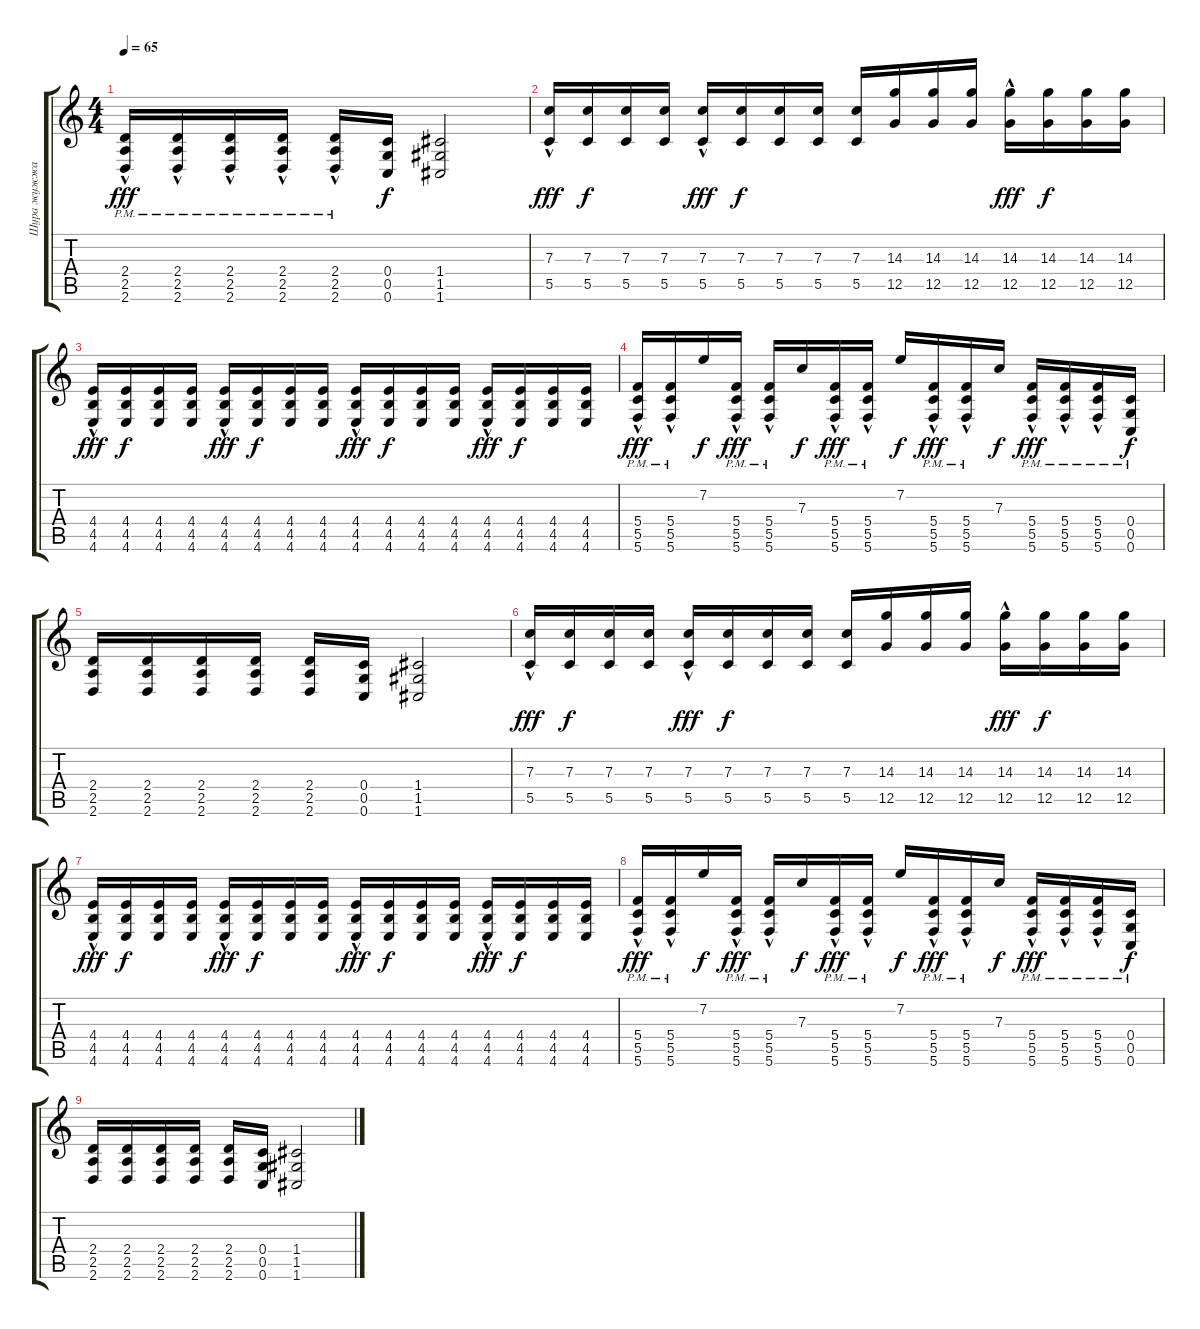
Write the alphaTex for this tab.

\track ("Шура жужжалка" "Шура жужжа") {instrument overdrivenguitar}
\staff {score tabs}
\tuning (D4 A3 F3 C3 G2 C2) {hide}
\ts (4 4)
\tempo 65
\clef g2
\ks c
(2.4{hac pm} 2.5{hac pm} 2.6{hac pm}).16{dy fff} (2.4{hac pm} 2.5{hac pm} 2.6{hac pm}).16 (2.4{hac pm} 2.5{hac pm} 2.6{hac pm}).16 (2.4{hac pm} 2.5{hac pm} 2.6{hac pm}).16 (2.4{hac pm} 2.5{hac pm} 2.6{hac pm}).16 (0.4 0.5 0.6).16{dy f} (1.4 1.5 1.6).2 |
(7.3{hac} 5.5{hac}).16{dy fff} (7.3 5.5).16{dy f} (7.3 5.5).16 (7.3 5.5).16 (7.3{hac} 5.5{hac}).16{dy fff} (7.3 5.5).16{dy f} (7.3 5.5).16 (7.3 5.5).16 (7.3 5.5).16 (14.3 12.5).16 (14.3 12.5).16 (14.3 12.5).16 (14.3{hac} 12.5{hac}).16{dy fff} (14.3 12.5).16{dy f} (14.3 12.5).16 (14.3 12.5).16 |
(4.4{hac} 4.5{hac} 4.6{hac}).16{dy fff} (4.4 4.5 4.6).16{dy f} (4.4 4.5 4.6).16 (4.4 4.5 4.6).16 (4.4{hac} 4.5{hac} 4.6{hac}).16{dy fff} (4.4 4.5 4.6).16{dy f} (4.4 4.5 4.6).16 (4.4 4.5 4.6).16 (4.4{hac} 4.5{hac} 4.6{hac}).16{dy fff} (4.4 4.5 4.6).16{dy f} (4.4 4.5 4.6).16 (4.4 4.5 4.6).16 (4.4{hac} 4.5{hac} 4.6{hac}).16{dy fff} (4.4 4.5 4.6).16{dy f} (4.4 4.5 4.6).16 (4.4 4.5 4.6).16 |
(5.4{hac pm} 5.5{hac pm} 5.6{hac pm}).16{dy fff} (5.4{hac pm} 5.5{hac pm} 5.6{hac pm}).16 7.2.16{dy f} (5.4{hac pm} 5.5{hac pm} 5.6{hac pm}).16{dy fff} (5.4{hac pm} 5.5{hac pm} 5.6{hac pm}).16 7.3.16{dy f} (5.4{hac pm} 5.5{hac pm} 5.6{hac pm}).16{dy fff} (5.4{hac pm} 5.5{hac pm} 5.6{hac pm}).16 7.2.16{dy f} (5.4{hac pm} 5.5{hac pm} 5.6{hac pm}).16{dy fff} (5.4{hac pm} 5.5{hac pm} 5.6{hac pm}).16 7.3.16{dy f} (5.4{hac pm} 5.5{hac pm} 5.6{hac pm}).16{dy fff} (5.4{hac pm} 5.5{hac pm} 5.6{hac pm}).16 (5.4{hac pm} 5.5{hac pm} 5.6{hac}).16 (0.4{pm} 0.5{pm} 0.6).16{dy f} |
(2.4 2.5 2.6).16 (2.4 2.5 2.6).16 (2.4 2.5 2.6).16 (2.4 2.5 2.6).16 (2.4 2.5 2.6).16 (0.4 0.5 0.6).16 (1.4 1.5 1.6).2 |
(7.3{hac} 5.5{hac}).16{dy fff} (7.3 5.5).16{dy f} (7.3 5.5).16 (7.3 5.5).16 (7.3{hac} 5.5{hac}).16{dy fff} (7.3 5.5).16{dy f} (7.3 5.5).16 (7.3 5.5).16 (7.3 5.5).16 (14.3 12.5).16 (14.3 12.5).16 (14.3 12.5).16 (14.3{hac} 12.5{hac}).16{dy fff} (14.3 12.5).16{dy f} (14.3 12.5).16 (14.3 12.5).16 |
(4.4{hac} 4.5{hac} 4.6{hac}).16{dy fff} (4.4 4.5 4.6).16{dy f} (4.4 4.5 4.6).16 (4.4 4.5 4.6).16 (4.4{hac} 4.5{hac} 4.6{hac}).16{dy fff} (4.4 4.5 4.6).16{dy f} (4.4 4.5 4.6).16 (4.4 4.5 4.6).16 (4.4{hac} 4.5{hac} 4.6{hac}).16{dy fff} (4.4 4.5 4.6).16{dy f} (4.4 4.5 4.6).16 (4.4 4.5 4.6).16 (4.4{hac} 4.5{hac} 4.6{hac}).16{dy fff} (4.4 4.5 4.6).16{dy f} (4.4 4.5 4.6).16 (4.4 4.5 4.6).16 |
(5.4{hac pm} 5.5{hac pm} 5.6{hac pm}).16{dy fff} (5.4{hac pm} 5.5{hac pm} 5.6{hac pm}).16 7.2.16{dy f} (5.4{hac pm} 5.5{hac pm} 5.6{hac pm}).16{dy fff} (5.4{hac pm} 5.5{hac pm} 5.6{hac pm}).16 7.3.16{dy f} (5.4{hac pm} 5.5{hac pm} 5.6{hac pm}).16{dy fff} (5.4{hac pm} 5.5{hac pm} 5.6{hac pm}).16 7.2.16{dy f} (5.4{hac pm} 5.5{hac pm} 5.6{hac pm}).16{dy fff} (5.4{hac pm} 5.5{hac pm} 5.6{hac pm}).16 7.3.16{dy f} (5.4{hac pm} 5.5{hac pm} 5.6{hac pm}).16{dy fff} (5.4{hac pm} 5.5{hac pm} 5.6{hac pm}).16 (5.4{hac pm} 5.5{hac pm} 5.6{hac}).16 (0.4{pm} 0.5{pm} 0.6).16{dy f} |
(2.4 2.5 2.6).16 (2.4 2.5 2.6).16 (2.4 2.5 2.6).16 (2.4 2.5 2.6).16 (2.4 2.5 2.6).16 (0.4 0.5 0.6).16 (1.4 1.5 1.6).2
